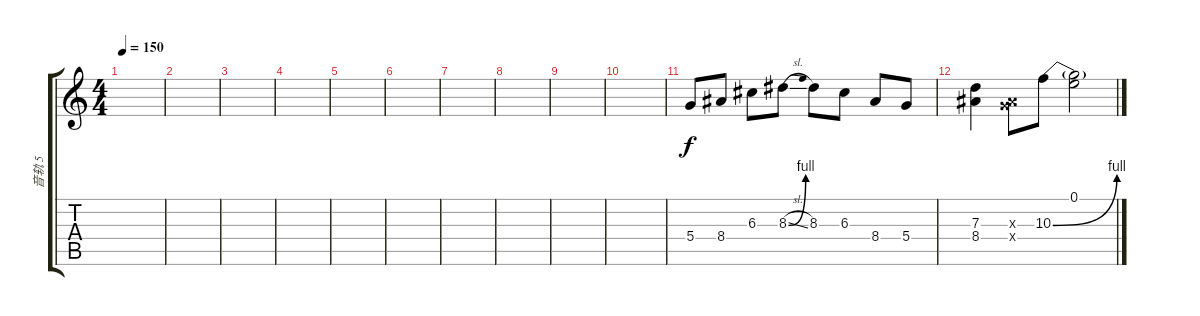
\track ("音轨 5" "音轨 5") {instrument distortionguitar}
\staff {score tabs}
\tuning (E4 B3 G3 D3 A2 E2) {hide}
\ts (4 4)
\tempo 150
\clef g2
\ks c
|
|
|
|
|
|
|
|
|
|
5.4.8 8.4.8 6.3.8 8.3{be (bend 0 0 60 4) sl}.8 8.3.8 6.3.8 8.4.8 5.4.8 |
(7.3 8.4).4 (0.3{x} 8.4{x}).8 10.3{be (bend 0 0 60 4)}.8 (0.1 10.3{t}).2
